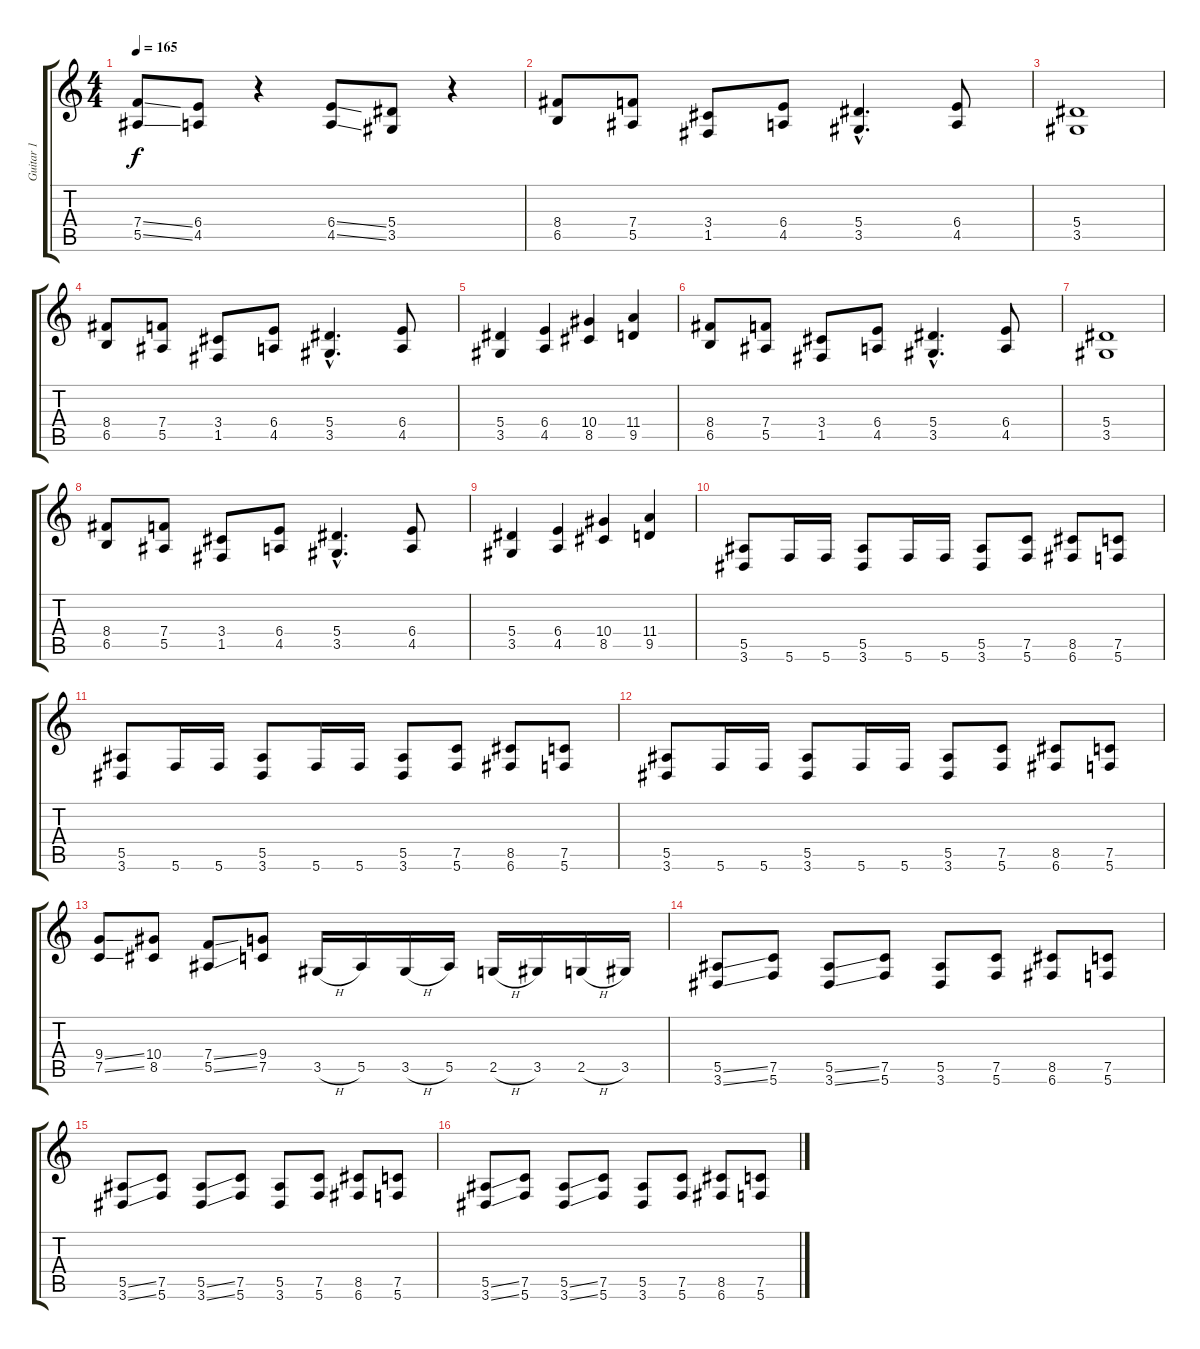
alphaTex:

\track ("Guitar 1" "Guitar 1") {instrument distortionguitar}
\staff {score tabs}
\tuning (C4 G3 Eb3 Bb2 F2 C2) {hide}
\ts (4 4)
\tempo 165
\clef g2
\ks c
(7.4{ss} 5.5{ss}).8{dy f} (6.4 4.5).8 r.4 (6.4{ss} 4.5{ss}).8 (5.4 3.5).8 r.4 |
(8.4 6.5).8 (7.4 5.5).8 (3.4 1.5).8 (6.4 4.5).8 (5.4{hac} 3.5{hac}).4{d} (6.4 4.5).8 |
(5.4 3.5).1 |
(8.4 6.5).8 (7.4 5.5).8 (3.4 1.5).8 (6.4 4.5).8 (5.4{hac} 3.5{hac}).4{d} (6.4 4.5).8 |
(5.4 3.5).4 (6.4 4.5).4 (10.4 8.5).4 (11.4 9.5).4 |
(8.4 6.5).8 (7.4 5.5).8 (3.4 1.5).8 (6.4 4.5).8 (5.4{hac} 3.5{hac}).4{d} (6.4 4.5).8 |
(5.4 3.5).1 |
(8.4 6.5).8 (7.4 5.5).8 (3.4 1.5).8 (6.4 4.5).8 (5.4{hac} 3.5{hac}).4{d} (6.4 4.5).8 |
(5.4 3.5).4 (6.4 4.5).4 (10.4 8.5).4 (11.4 9.5).4 |
(5.5 3.6).8 5.6.16 5.6.16 (5.5 3.6).8 5.6.16 5.6.16 (5.5 3.6).8 (7.5 5.6).8 (8.5 6.6).8 (7.5 5.6).8 |
(5.5 3.6).8 5.6.16 5.6.16 (5.5 3.6).8 5.6.16 5.6.16 (5.5 3.6).8 (7.5 5.6).8 (8.5 6.6).8 (7.5 5.6).8 |
(5.5 3.6).8 5.6.16 5.6.16 (5.5 3.6).8 5.6.16 5.6.16 (5.5 3.6).8 (7.5 5.6).8 (8.5 6.6).8 (7.5 5.6).8 |
(9.4{ss} 7.5{ss}).8 (10.4 8.5).8 (7.4{ss} 5.5{ss}).8 (9.4 7.5).8 3.5{h}.16 5.5.16 3.5{h}.16 5.5.16 2.5{h}.16 3.5.16 2.5{h}.16 3.5.16 |
(5.5{ss} 3.6{ss}).8 (7.5 5.6).8 (5.5{ss} 3.6{ss}).8 (7.5 5.6).8 (5.5 3.6).8 (7.5 5.6).8 (8.5 6.6).8 (7.5 5.6).8 |
(5.5{ss} 3.6{ss}).8 (7.5 5.6).8 (5.5{ss} 3.6{ss}).8 (7.5 5.6).8 (5.5 3.6).8 (7.5 5.6).8 (8.5 6.6).8 (7.5 5.6).8 |
(5.5{ss} 3.6{ss}).8 (7.5 5.6).8 (5.5{ss} 3.6{ss}).8 (7.5 5.6).8 (5.5 3.6).8 (7.5 5.6).8 (8.5 6.6).8 (7.5 5.6).8
